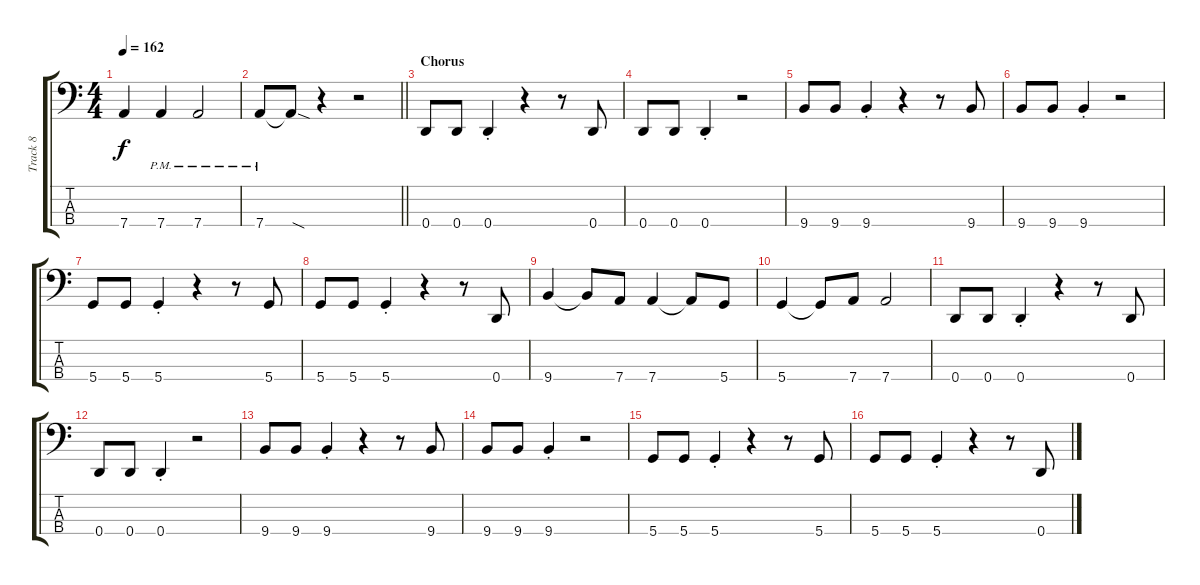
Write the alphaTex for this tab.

\track ("Track 8" "Track 8") {instrument electricbasspick}
\staff {score tabs}
\tuning (G2 D2 A1 D1) {hide}
\ts (4 4)
\tempo 162
\clef f4
\ks c
7.4{t}.4{dy f} 7.4{pm}.4 7.4{pm}.2 |
\barLineRight lightlight
7.4{pm}.8 7.4{sod t}.8 r.4 r.2 |
\section ("" "Chorus")
0.4.8 0.4.8 0.4{st}.4 r.4 r.8 0.4.8 |
0.4.8 0.4.8 0.4{st}.4 r.2 |
9.4.8 9.4.8 9.4{st}.4 r.4 r.8 9.4.8 |
9.4.8 9.4.8 9.4{st}.4 r.2 |
5.4.8 5.4.8 5.4{st}.4 r.4 r.8 5.4.8 |
5.4.8 5.4.8 5.4{st}.4 r.4 r.8 0.4.8 |
9.4.4 9.4{t}.8 7.4.8 7.4.4 7.4{t}.8 5.4.8 |
5.4.4 5.4{t}.8 7.4.8 7.4.2 |
0.4.8 0.4.8 0.4{st}.4 r.4 r.8 0.4.8 |
0.4.8 0.4.8 0.4{st}.4 r.2 |
9.4.8 9.4.8 9.4{st}.4 r.4 r.8 9.4.8 |
9.4.8 9.4.8 9.4{st}.4 r.2 |
5.4.8 5.4.8 5.4{st}.4 r.4 r.8 5.4.8 |
5.4.8 5.4.8 5.4{st}.4 r.4 r.8 0.4.8
